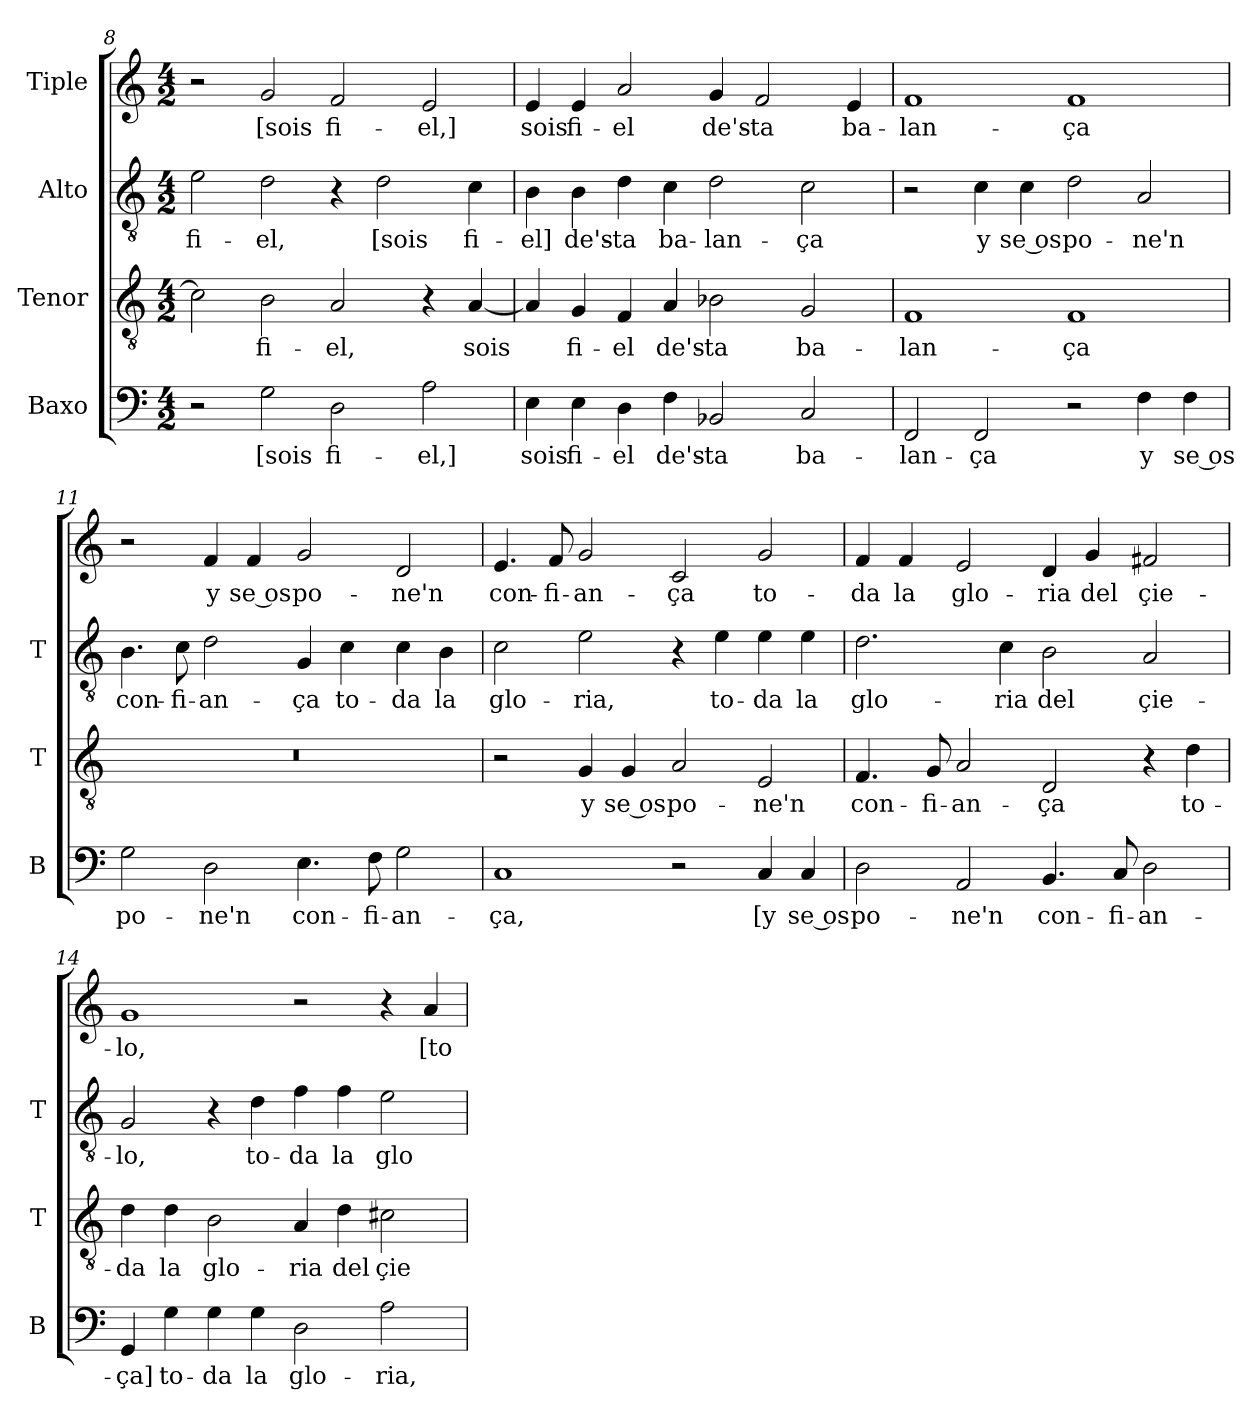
**kern	**text	**kern	**text	**kern	**text	**kern	**text
*part4	*part4	*part3	*part3	*part2	*part2	*part1	*part1
*staff4	*staff4	*staff3	*staff3	*staff2	*staff2	*staff1	*staff1
*I"Baxo	*	*I"Tenor	*	*I"Alto	*	*I"Tiple	*
*I'B	*	*I'T	*	*I'T	*	*	*
*clefF4	*	*clefGv2	*	*clefGv2	*	*clefG2	*
*	*	*ITrd7c12	*	*ITrd7c12	*	*	*
*k[]	*	*k[]	*	*k[]	*	*k[]	*
*C:	*	*C:	*	*C:	*	*C:	*
*M4/2	*	*M4/2	*	*M4/2	*	*M4/2	*
=8	=8	=8	=8	=8	=8	=8	=8
!	!	!	!	!	!LO:LY:b	!	!
2r	.	2C\]	.	2E\	fi-	2r	.
!	!LO:LY:b	!	!LO:LY:b	!	!LO:LY:b	!	!LO:LY:b
2G\	-[sois	2BB\	fi-	2D\	el,	2g/	-[sois
!	!LO:LY:b	!	!LO:LY:b	!	!	!	!LO:LY:b
2D\	fi-	2AA/	el,	4r	.	2f/	fi-
!	!	!	!	!	!LO:LY:b	!	!
.	.	.	.	2D\	-[sois	.	.
!	!LO:LY:b	!	!	!	!	!	!LO:LY:b
2A\	el,]	4r	.	.	.	2e/	el,]
!	!	!	!LO:LY:b	!	!LO:LY:b	!	!
.	.	[<4AA/	-sois	4C\	fi-	.	.
!!LO:PB:g=z
=9	=9	=9	=9	=9	=9	=9	=9
!	!LO:LY:b	!	!	!	!LO:LY:b	!	!LO:LY:b
4E\	-sois	4AA/]	.	4BB\	el]	4e/	-sois
!	!LO:LY:b	!	!LO:LY:b	!	!LO:LY:b	!	!LO:LY:b
4E\	fi-	4GG/	fi-	4BB\	de's-	4e/	fi-
!	!LO:LY:b	!	!LO:LY:b	!	!LO:LY:b	!	!LO:LY:b
4D\	el	4FF/	el	4D\	-ta	2a/	el
!	!LO:LY:b	!	!LO:LY:b	!	!LO:LY:b	!	!
4F\	de's-	4AA/	de's-	4C\	-ba-	.	.
!	!LO:LY:b	!	!LO:LY:b	!	!LO:LY:b	!	!LO:LY:b
2BB-X/	-ta	2BB-X\	-ta	2D\	-lan-	4g/	de's-
!	!	!	!	!	!	!	!LO:LY:b
.	.	.	.	.	.	2f/	-ta
!	!LO:LY:b	!	!LO:LY:b	!	!LO:LY:b	!	!
2C/	ba-	2GG/	ba-	2C\	ça	.	.
!	!	!	!	!	!	!	!LO:LY:b
.	.	.	.	.	.	4e/	-ba-
=10	=10	=10	=10	=10	=10	=10	=10
!	!LO:LY:b	!	!LO:LY:b	!	!	!	!LO:LY:b
2FF/	-lan-	1FF	-lan-	2r	.	1f	-lan-
!	!LO:LY:b	!	!	!	!LO:LY:b	!	!
2FF/	ça	.	.	4C\	y	.	.
!	!	!	!	!	!LO:LY:b	!	!
.	.	.	.	4C\	se os	.	.
!	!	!	!LO:LY:b	!	!LO:LY:b	!	!LO:LY:b
2r	.	1FF	ça	2D\	po-	1f	ça
!	!LO:LY:b	!	!	!	!LO:LY:b	!	!
4F\	y	.	.	2AA/	-ne'n	.	.
!	!LO:LY:b	!	!	!	!	!	!
4F\	se os	.	.	.	.	.	.
=11	=11	=11	=11	=11	=11	=11	=11
!	!LO:LY:b	!LO:N:vis=1	!	!	!LO:LY:b	!	!
2G\	po-	0r	.	4.BB\	con-	2r	.
!	!	!	!	!	!LO:LY:b	!	!
.	.	.	.	8C\	-fi-	.	.
!	!LO:LY:b	!	!	!	!LO:LY:b	!	!LO:LY:b
2D\	-ne'n	.	.	2D\	-an-	4f/	y
!	!	!	!	!	!	!	!LO:LY:b
.	.	.	.	.	.	4f/	se os
!	!LO:LY:b	!	!	!	!LO:LY:b	!	!LO:LY:b
4.E\	con-	.	.	4GG/	-ça	2g/	po-
!	!	!	!	!	!LO:LY:b	!	!
.	.	.	.	4C\	to-	.	.
!	!LO:LY:b	!	!	!	!	!	!
8F\	-fi-	.	.	.	.	.	.
!	!LO:LY:b	!	!	!	!LO:LY:b	!	!LO:LY:b
2G\	-an-	.	.	4C\	-da	2d/	-ne'n
!	!	!	!	!	!LO:LY:b	!	!
.	.	.	.	4BB\	la	.	.
=12	=12	=12	=12	=12	=12	=12	=12
!	!LO:LY:b	!	!	!	!LO:LY:b	!	!LO:LY:b
1C	-ça,	2r	.	2C\	glo-	4.e/	con-
!	!	!	!	!	!	!	!LO:LY:b
.	.	.	.	.	.	8f/	-fi-
!	!	!	!LO:LY:b	!	!LO:LY:b	!	!LO:LY:b
.	.	4GG/	y	2E\	-ria,	2g/	-an-
!	!	!	!LO:LY:b	!	!	!	!
.	.	4GG/	se os	.	.	.	.
!	!	!	!LO:LY:b	!	!	!	!LO:LY:b
2r	.	2AA/	po-	4r	.	2c/	-ça
!	!	!	!	!	!LO:LY:b	!	!
.	.	.	.	4E\	to-	.	.
!	!LO:LY:b	!	!LO:LY:b	!	!LO:LY:b	!	!LO:LY:b
4C/	[y	2EE/	-ne'n	4E\	-da	2g/	to-
!	!LO:LY:b	!	!	!	!LO:LY:b	!	!
4C/	se os	.	.	4E\	la	.	.
!!LO:LB:g=z
=13	=13	=13	=13	=13	=13	=13	=13
!	!LO:LY:b	!	!LO:LY:b	!	!LO:LY:b	!	!LO:LY:b
2D\	po-	4.FF/	con-	2.D\	glo-	4f/	-da
!	!	!	!	!	!	!	!LO:LY:b
.	.	.	.	.	.	4f/	la
!	!	!	!LO:LY:b	!	!	!	!
.	.	8GG/	-fi-	.	.	.	.
!	!LO:LY:b	!	!LO:LY:b	!	!	!	!LO:LY:b
2AA/	-ne'n	2AA/	-an-	.	.	2e/	glo-
!	!	!	!	!	!LO:LY:b	!	!
.	.	.	.	4C\	-ria	.	.
!	!LO:LY:b	!	!LO:LY:b	!	!LO:LY:b	!	!LO:LY:b
4.BB/	con-	2DD/	-ça	2BB\	del	4d/	-ria
!	!	!	!	!	!	!	!LO:LY:b
.	.	.	.	.	.	4g/	del
!	!LO:LY:b	!	!	!	!	!	!
8C/	-fi-	.	.	.	.	.	.
!	!LO:LY:b	!	!	!	!LO:LY:b	!	!LO:LY:b
2D\	-an-	4r	.	2AA/	çie-	2f#X/	çie-
!	!	!	!LO:LY:b	!	!	!	!
.	.	4D\	to-	.	.	.	.
=14	=14	=14	=14	=14	=14	=14	=14
!	!LO:LY:b	!	!LO:LY:b	!	!LO:LY:b	!	!LO:LY:b
4GG/	-ça]	4D\	-da	2GG/	-lo,	1g	-lo,
!	!LO:LY:b	!	!LO:LY:b	!	!	!	!
4G\	to-	4D\	la	.	.	.	.
!	!LO:LY:b	!	!LO:LY:b	!	!	!	!
4G\	-da	2BB\	glo-	4r	.	.	.
!	!LO:LY:b	!	!	!	!LO:LY:b	!	!
4G\	la	.	.	4D\	to-	.	.
!	!LO:LY:b	!	!LO:LY:b	!	!LO:LY:b	!	!
2D\	glo-	4AA/	-ria	4F\	-da	2r	.
!	!	!	!LO:LY:b	!	!LO:LY:b	!	!
.	.	4D\	del	4F\	la	.	.
!	!LO:LY:b	!	!LO:LY:b	!	!LO:LY:b	!	!
2A\	-ria,	2C#X\	çie-	2E\	glo-	4r	.
!	!	!	!	!	!	!	!LO:LY:b
.	.	.	.	.	.	4a/	[to-
=	=	=	=	=	=	=	=
*-	*-	*-	*-	*-	*-	*-	*-
